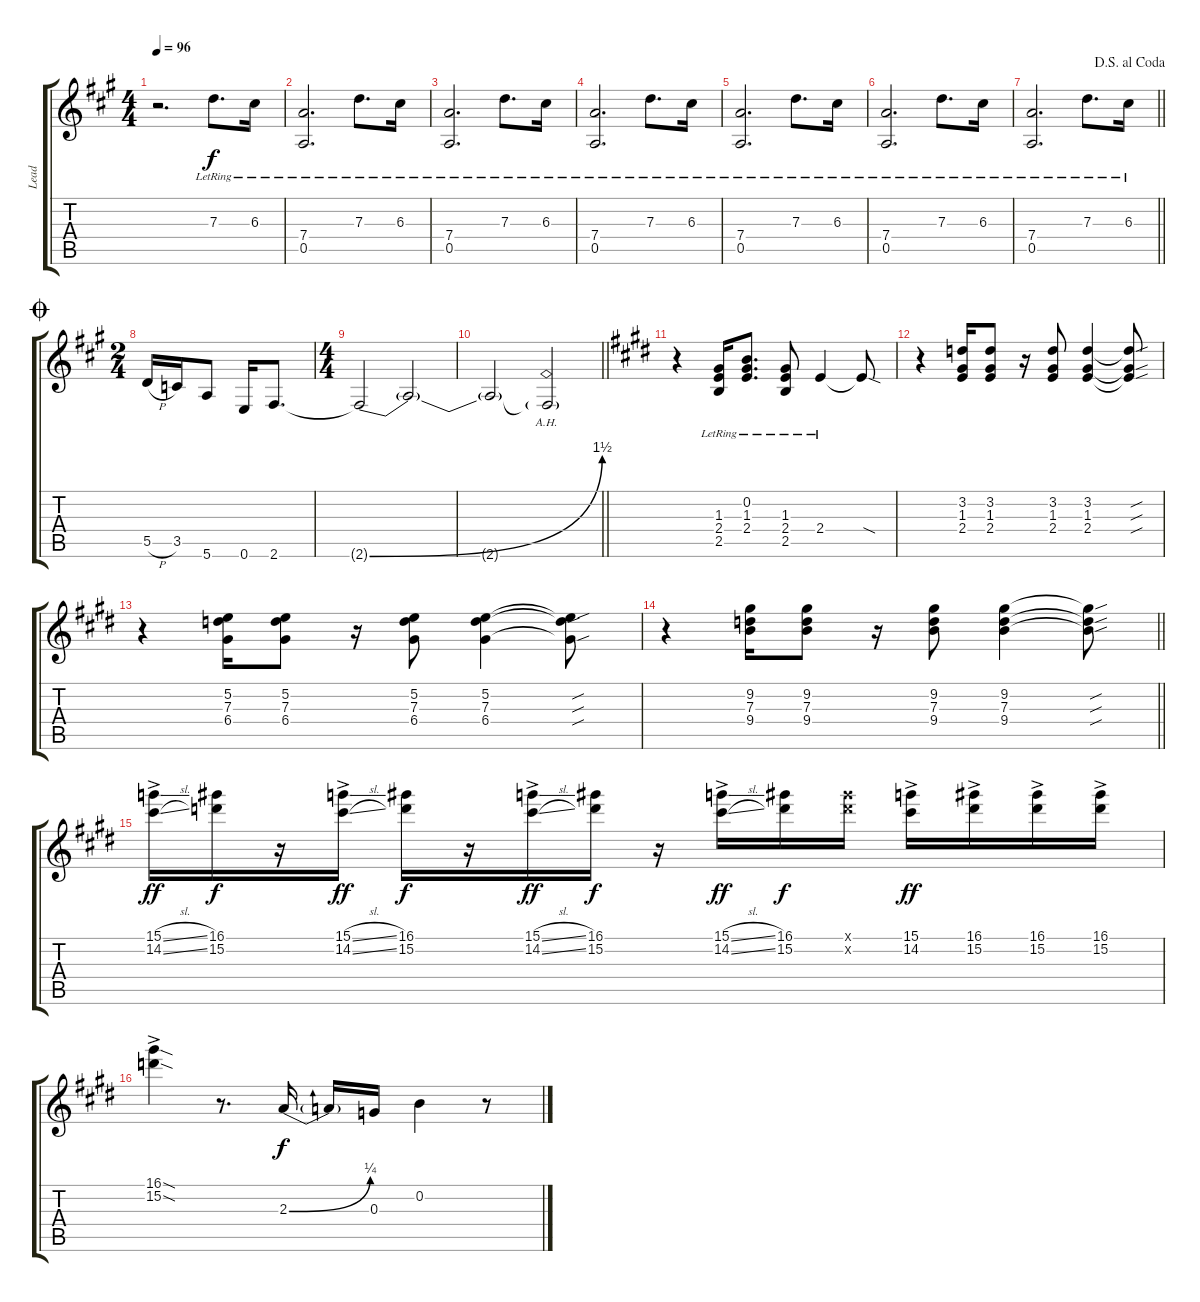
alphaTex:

\track ("Lead" "Lead") {instrument distortionguitar}
\staff {score tabs}
\tuning (E4 B3 G3 D3 A2 E2) {hide}
\ts (4 4)
\tempo 96
\clef g2
\ks a
r.2{d dy f} 7.3{lr}.8{d} 6.3{lr}.16 |
(7.4{lr} 0.5{lr}).2{d} 7.3{lr}.8{d} 6.3{lr}.16 |
(7.4{lr} 0.5{lr}).2{d} 7.3{lr}.8{d} 6.3{lr}.16 |
(7.4{lr} 0.5{lr}).2{d} 7.3{lr}.8{d} 6.3{lr}.16 |
(7.4{lr} 0.5{lr}).2{d} 7.3{lr}.8{d} 6.3{lr}.16 |
(7.4{lr} 0.5{lr}).2{d} 7.3{lr}.8{d} 6.3{lr}.16 |
\jump dalsegnoalcoda
\barLineRight lightlight
(7.4{lr} 0.5{lr}).2{d} 7.3{lr}.8{d} 6.3{lr}.16 |
\ts (2 4)
\jump coda
5.5{h}.16 3.5.16 5.6.8 0.6.16 2.6.8{d} |
\ts (4 4)
2.6{be (bend 0 0 60 6) t}.2 2.6{t}.2 |
\barLineRight lightlight
2.6{t}.2 2.6{ah 12 t}.2 |
\ks e
r.4 (1.3{lr} 2.4{lr} 2.5{lr}).16 (0.2{lr} 1.3{lr} 2.4{lr}).8{d} (1.3{lr} 2.4{lr} 2.5{lr}).8 2.4{lr}.4 2.4{sod t}.8 |
\ks c#minor
r.4 (3.2 1.3 2.4).16 (3.2 1.3 2.4).8 r.16 (3.2 1.3 2.4).8 (3.2 1.3 2.4).4 (3.2{sou t} 1.3{sou t} 2.4{sou t}).8 |
r.4 (5.2 7.3 6.4).16 (5.2 7.3 6.4).8 r.16 (5.2 7.3 6.4).8 (5.2 7.3 6.4).4 (5.2{sou t} 7.3{sou t} 6.4{sou t}).8 |
\barLineRight lightlight
r.4 (9.2 7.3 9.4).16 (9.2 7.3 9.4).8 r.16 (9.2 7.3 9.4).8 (9.2 7.3 9.4).4 (9.2{sou t} 7.3{sou t} 9.4{sou t}).8 |
\ks e
(15.1{sl ac} 14.2{sl ac}).16{dy ff} (16.1 15.2).16{dy f} r.16 (15.1{sl ac} 14.2{sl ac}).16{dy ff} (16.1 15.2).16{dy f} r.16 (15.1{sl ac} 14.2{sl ac}).16{dy ff} (16.1 15.2).16{dy f} r.16 (15.1{sl ac} 14.2{sl ac}).16{dy ff} (16.1 15.2).16{dy f} (16.1{x} 15.2{x}).16 (15.1{ac} 14.2{ac}).16{dy ff} (16.1{ac} 15.2{ac}).16 (16.1{ac} 15.2{ac}).16 (16.1{ac} 15.2{ac}).16 |
\ks c#minor
(16.1{sod ac} 15.2{sod ac}).4 r.8{d} 2.3{be (bend 0 0 60 1)}.16{dy f} 2.3{t}.16 0.3.16 0.2.4 r.8
